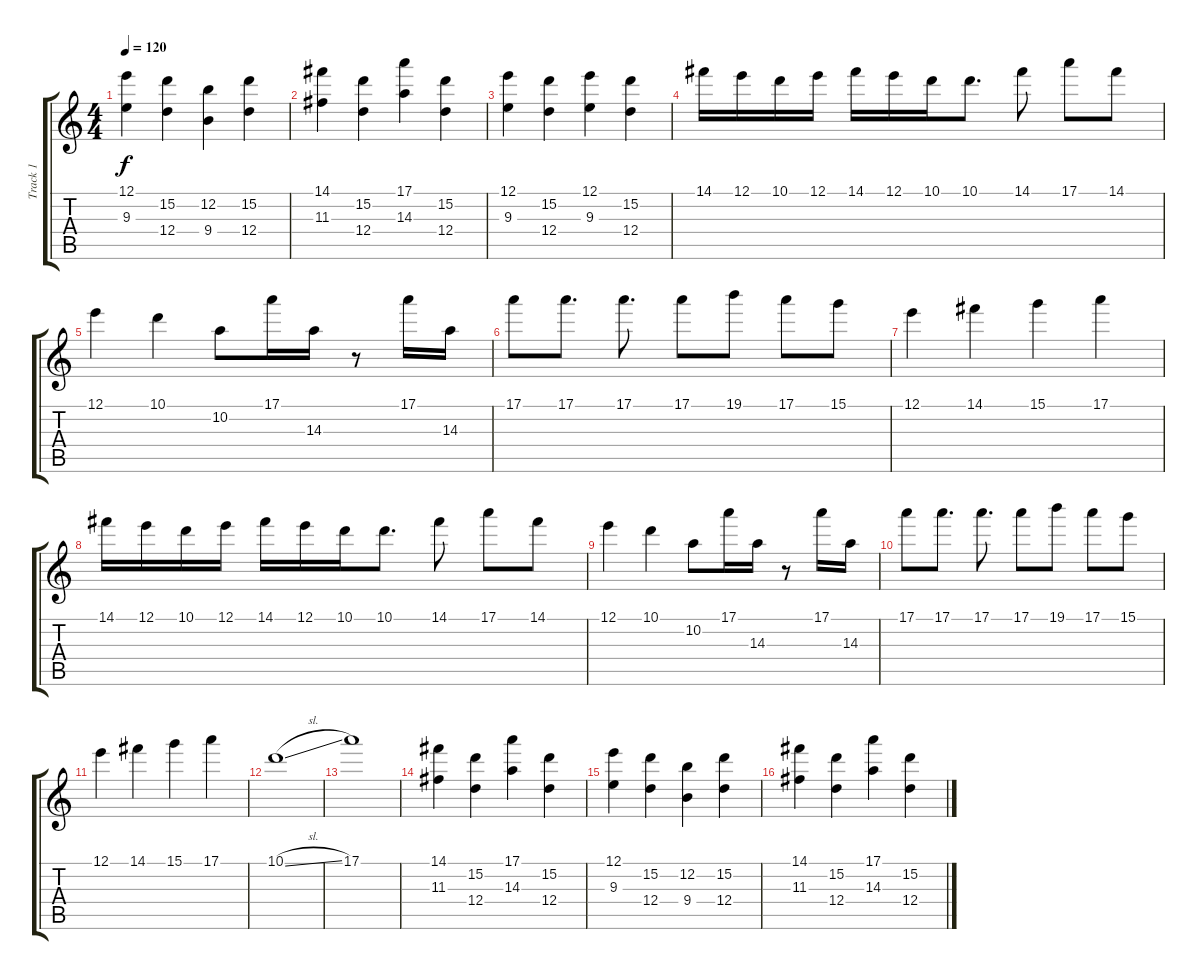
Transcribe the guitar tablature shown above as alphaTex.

\track ("Track 1" "Track 1") {instrument overdrivenguitar}
\staff {score tabs}
\tuning (E4 B3 G3 D3 A2 E2) {hide}
\ts (4 4)
\tempo 120
\clef g2
\ks c
(12.1 9.3).4{dy f} (15.2 12.4).4 (12.2 9.4).4 (15.2 12.4).4 |
(14.1 11.3).4 (15.2 12.4).4 (17.1 14.3).4 (15.2 12.4).4 |
(12.1 9.3).4 (15.2 12.4).4 (12.1 9.3).4 (15.2 12.4).4 |
14.1.16 12.1.16 10.1.16 12.1.16 14.1.16 12.1.16 10.1.16 10.1.8{d} 14.1.8 17.1.8 14.1.8 |
12.1.4 10.1.4 10.2.8 17.1.16 14.3.16 r.8 17.1.16 14.3.16 |
17.1.8 17.1.8{d} 17.1.8{d} 17.1.8 19.1.8 17.1.8 15.1.8 |
12.1.4 14.1.4 15.1.4 17.1.4 |
14.1.16 12.1.16 10.1.16 12.1.16 14.1.16 12.1.16 10.1.16 10.1.8{d} 14.1.8 17.1.8 14.1.8 |
12.1.4 10.1.4 10.2.8 17.1.16 14.3.16 r.8 17.1.16 14.3.16 |
17.1.8 17.1.8{d} 17.1.8{d} 17.1.8 19.1.8 17.1.8 15.1.8 |
12.1.4 14.1.4 15.1.4 17.1.4 |
10.1{sl}.1 |
17.1.1 |
(14.1 11.3).4 (15.2 12.4).4 (17.1 14.3).4 (15.2 12.4).4 |
(12.1 9.3).4 (15.2 12.4).4 (12.2 9.4).4 (15.2 12.4).4 |
(14.1 11.3).4 (15.2 12.4).4 (17.1 14.3).4 (15.2 12.4).4
